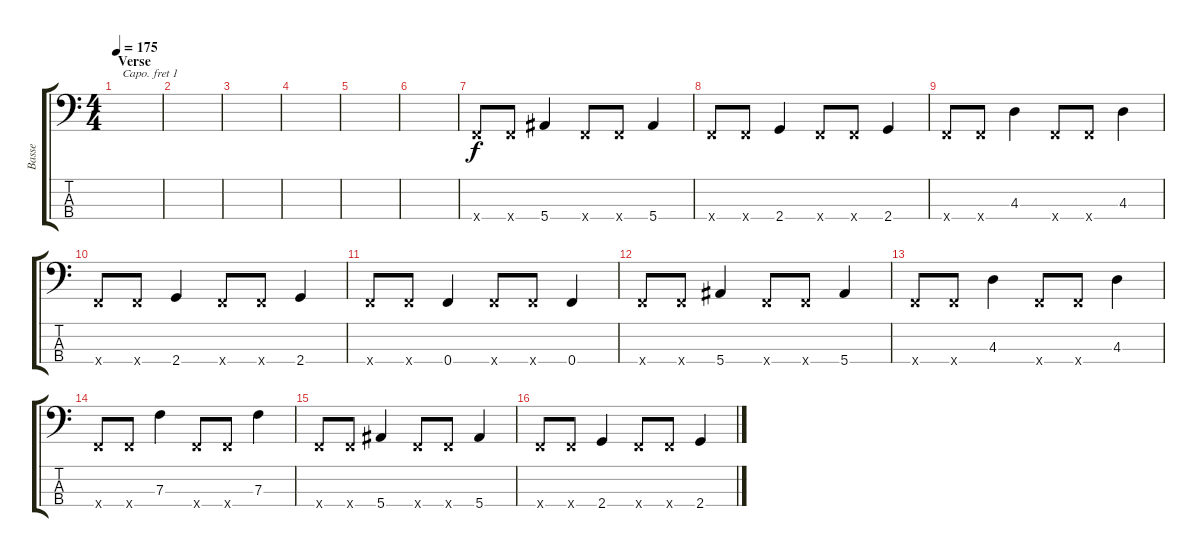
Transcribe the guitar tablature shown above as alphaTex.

\track ("Basse" "Basse") {instrument electricbasspick}
\staff {score tabs}
\capo 1
\tuning (G2 D2 A1 E1) {hide}
\ts (4 4)
\section ("" "Verse")
\tempo 175
\clef f4
\ks c
|
|
|
|
|
|
0.4{x}.8 0.4{x}.8 5.4.4 0.4{x}.8 0.4{x}.8 5.4.4 |
0.4{x}.8 0.4{x}.8 2.4.4 0.4{x}.8 0.4{x}.8 2.4.4 |
0.4{x}.8 0.4{x}.8 4.3.4 0.4{x}.8 0.4{x}.8 4.3.4 |
0.4{x}.8 0.4{x}.8 2.4.4 0.4{x}.8 0.4{x}.8 2.4.4 |
0.4{x}.8 0.4{x}.8 0.4.4 0.4{x}.8 0.4{x}.8 0.4.4 |
0.4{x}.8 0.4{x}.8 5.4.4 0.4{x}.8 0.4{x}.8 5.4.4 |
0.4{x}.8 0.4{x}.8 4.3.4 0.4{x}.8 0.4{x}.8 4.3.4 |
0.4{x}.8 0.4{x}.8 7.3.4 0.4{x}.8 0.4{x}.8 7.3.4 |
0.4{x}.8 0.4{x}.8 5.4.4 0.4{x}.8 0.4{x}.8 5.4.4 |
0.4{x}.8 0.4{x}.8 2.4.4 0.4{x}.8 0.4{x}.8 2.4.4
